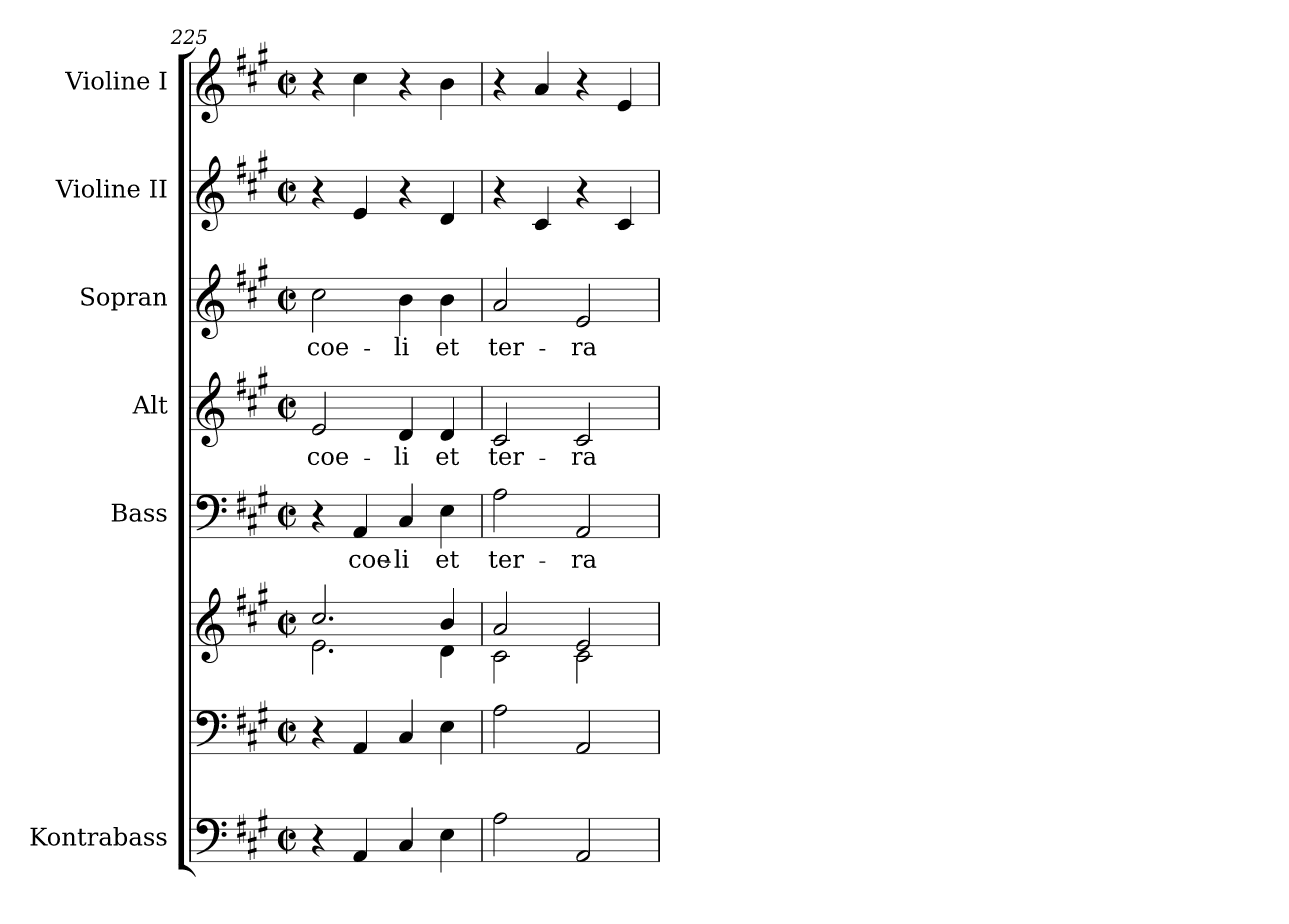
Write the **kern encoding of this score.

**kern	**kern	**kern	**kern	**text	**kern	**text	**kern	**text	**kern	**kern
*part7	*part6	*part6	*part5	*part5	*part4	*part4	*part3	*part3	*part2	*part1
*staff8	*staff7	*staff6	*staff5	*staff5	*staff4	*staff4	*staff3	*staff3	*staff2	*staff1
*I"Kontrabass	*	*	*I"Bass	*	*I"Alt	*	*I"Sopran	*	*I"Violine II	*I"Violine I
*I'Kb.	*	*	*I'B.	*	*I'A.	*	*I'S.	*	*I'Vl. II	*I'Vl. I
*clefF4	*clefF4	*clefG2	*clefF4	*	*clefG2	*	*clefG2	*	*clefG2	*clefG2
*ITrd7c12	*	*	*	*	*	*	*	*	*	*
*k[f#c#g#]	*k[f#c#g#]	*k[f#c#g#]	*k[f#c#g#]	*	*k[f#c#g#]	*	*k[f#c#g#]	*	*k[f#c#g#]	*k[f#c#g#]
*A:	*A:	*A:	*A:	*	*A:	*	*A:	*	*A:	*A:
*M2/2	*M2/2	*M2/2	*M2/2	*	*M2/2	*	*M2/2	*	*M2/2	*M2/2
*met(c|)	*met(c|)	*met(c|)	*met(c|)	*	*met(c|)	*	*met(c|)	*	*met(c|)	*met(c|)
=225	=225	=225	=225	=225	=225	=225	=225	=225	=225	=225
*	*	*^	*	*	*	*	*	*	*	*
!	!	!	!	!	!	!	!LO:LY:b	!	!LO:LY:b	!	!
4r	4r	2.cc#/	2.e\	4r	.	2e/	coe-	2cc#\	coe-	4r	4r
!	!	!	!	!	!LO:LY:b	!	!	!	!	!	!
4AAA/	4AA/	.	.	4AA/	coe-	.	.	.	.	4e/	4cc#\
!	!	!	!	!	!LO:LY:b	!	!LO:LY:b	!	!LO:LY:b	!	!
4CC#/	4C#/	.	.	4C#/	-li	4d/	-li	4b\	-li	4r	4r
!	!	!	!	!	!LO:LY:b	!	!LO:LY:b	!	!LO:LY:b	!	!
4EE\	4E\	4b/	4d\	4E\	et	4d/	et	4b\	et	4d/	4b\
=226	=226	=226	=226	=226	=226	=226	=226	=226	=226	=226	=226
!	!	!	!	!	!LO:LY:b	!	!LO:LY:b	!	!LO:LY:b	!	!
2AA\	2A\	2a/	2c#\	2A\	ter-	2c#/	ter-	2a/	ter-	4r	4r
.	.	.	.	.	.	.	.	.	.	4c#/	4a/
!	!	!	!	!	!LO:LY:b	!	!LO:LY:b	!	!LO:LY:b	!	!
2AAA/	2AA/	2e/	2c#\	2AA/	-ra	2c#/	-ra	2e/	-ra	4r	4r
.	.	.	.	.	.	.	.	.	.	4c#/	4e/
*	*	*v	*v	*	*	*	*	*	*	*	*
=	=	=	=	=	=	=	=	=	=	=
*-	*-	*-	*-	*-	*-	*-	*-	*-	*-	*-
